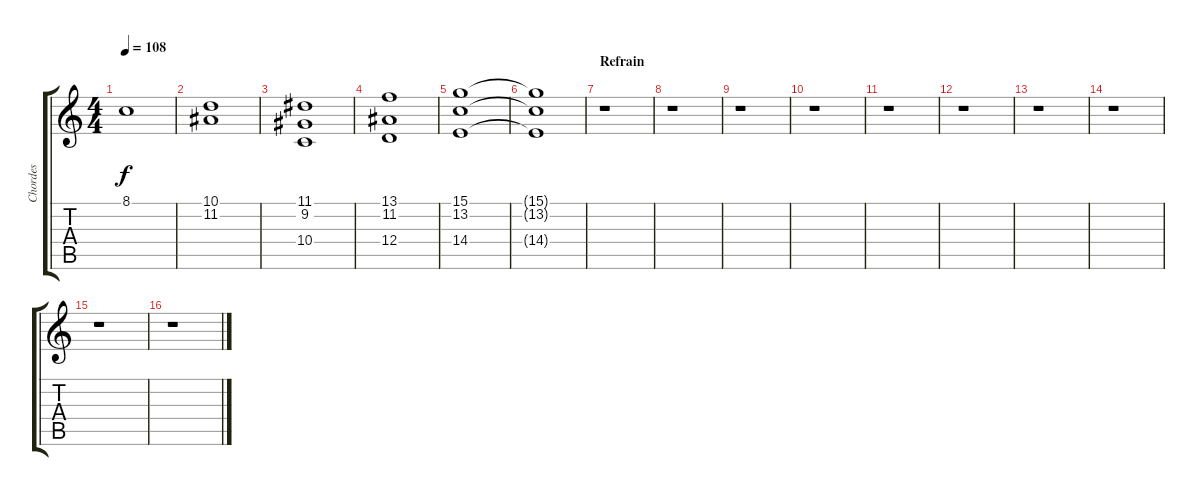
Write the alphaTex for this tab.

\track ("Chordes" "Chordes") {instrument stringensemble2}
\staff {score tabs}
\tuning (E4 B3 G3 D3 A2 E2) {hide}
\ts (4 4)
\tempo 108
\clef g2
\ks c
8.1.1{dy f} |
(10.1 11.2).1 |
(11.1 9.2 10.4).1 |
(13.1 11.2 12.4).1 |
(15.1 13.2 14.4).1 |
(15.1{t} 13.2{t} 14.4{t}).1 |
\section ("" "Refrain")
r.1 |
r.1 |
r.1 |
r.1 |
r.1 |
r.1 |
r.1 |
r.1 |
r.1 |
r.1
